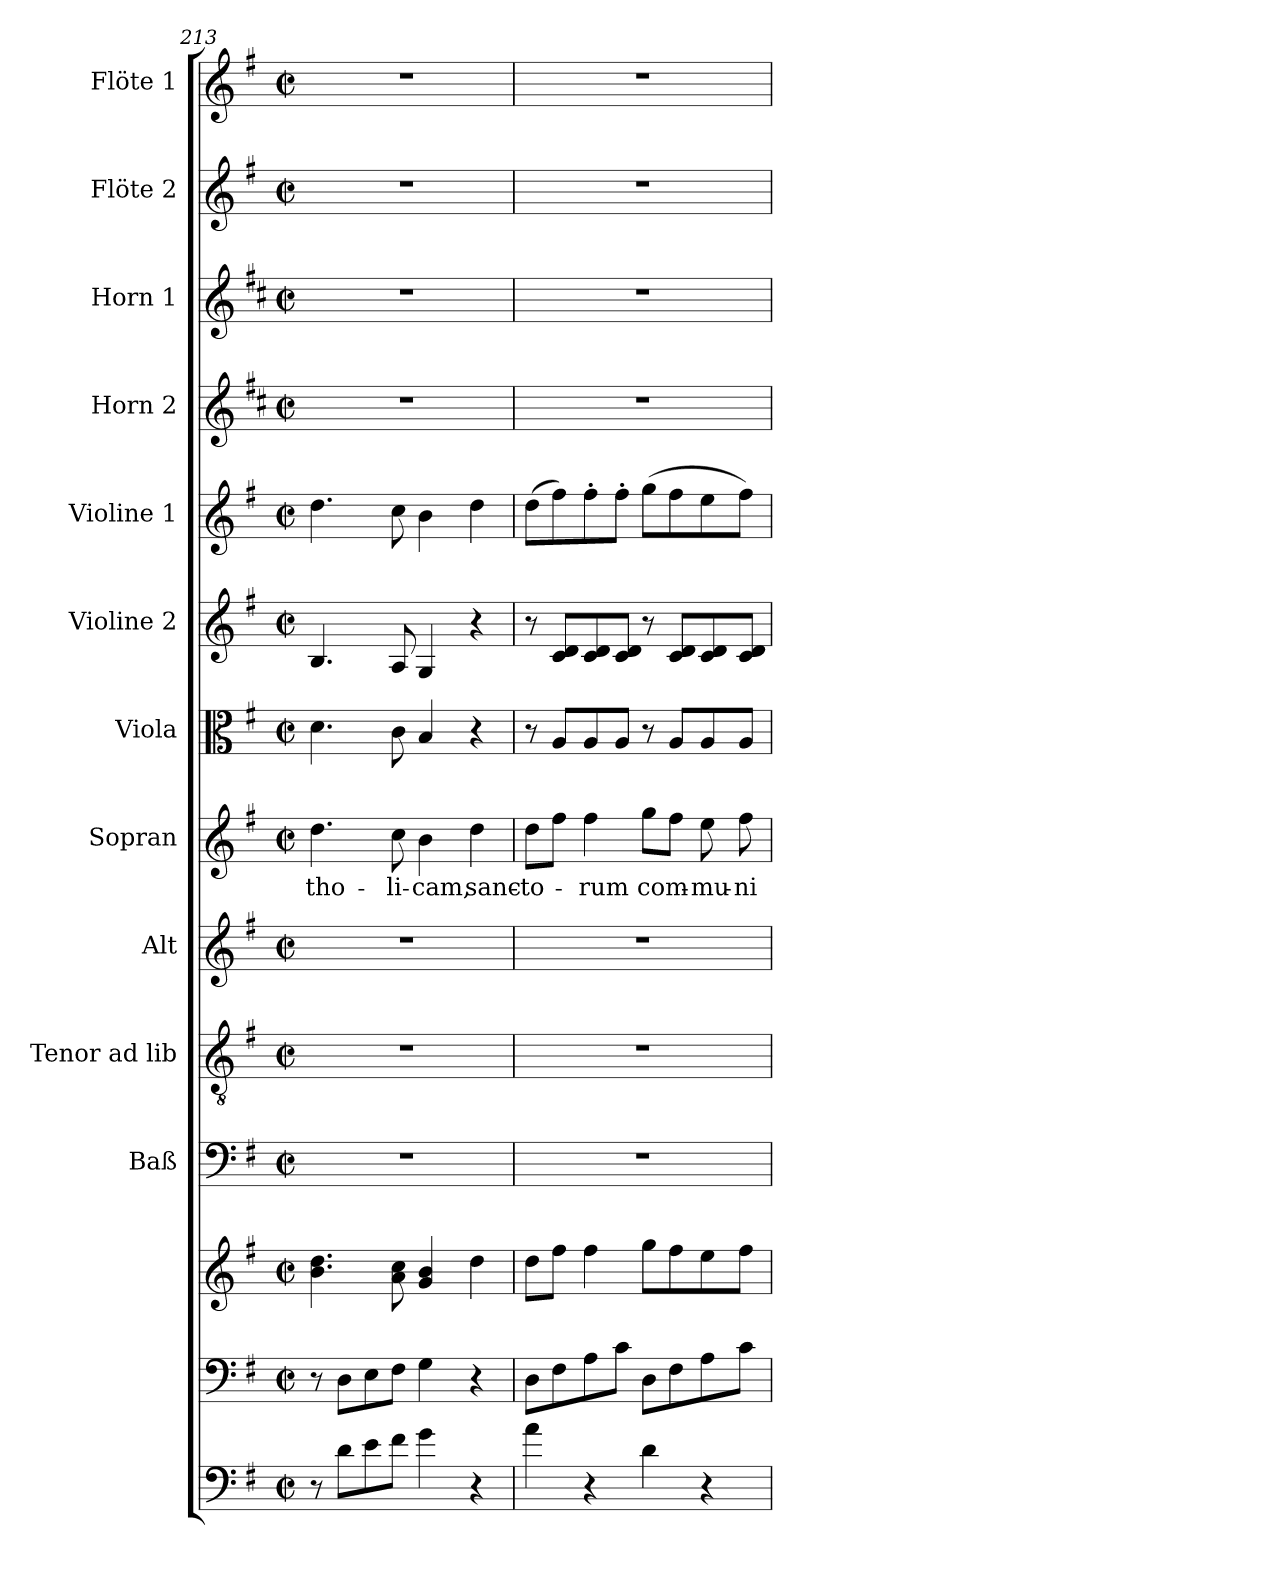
**kern	**kern	**kern	**kern	**kern	**kern	**kern	**text	**kern	**kern	**kern	**kern	**kern	**kern	**kern
*part13	*part12	*part12	*part11	*part10	*part9	*part8	*part8	*part7	*part6	*part5	*part4	*part3	*part2	*part1
*staff14	*staff13	*staff12	*staff11	*staff10	*staff9	*staff8	*staff8	*staff7	*staff6	*staff5	*staff4	*staff3	*staff2	*staff1
*	*	*	*I"Baß	*I"Tenor ad lib	*I"Alt	*I"Sopran	*	*I"Viola	*I"Violine 2	*I"Violine 1	*I"Horn 2	*I"Horn 1	*I"Flöte 2	*I"Flöte 1
*	*	*	*I'Baß	*I'Ten	*I'Alt	*I'Sop	*	*I'Vla.	*I'Vln. 2	*I'Vln. 1	*I'Hrn. 2	*I'Hrn. 1	*I'Fl. 2	*I'Fl. 1
!!LO:PB:g=z
*clefF4	*clefF4	*clefG2	*clefF4	*clefGv2	*clefG2	*clefG2	*	*clefC3	*clefG2	*clefG2	*clefG2	*clefG2	*clefG2	*clefG2
*ITrd7c12	*	*	*	*	*	*	*	*	*	*	*ITrd4c7	*ITrd4c7	*	*
*k[f#]	*k[f#]	*k[f#]	*k[f#]	*k[f#]	*k[f#]	*k[f#]	*	*k[f#]	*k[f#]	*k[f#]	*k[f#]	*k[f#]	*k[f#]	*k[f#]
*G:	*G:	*G:	*G:	*G:	*G:	*G:	*	*G:	*G:	*G:	*G:	*G:	*G:	*G:
*M2/2	*M2/2	*M2/2	*M2/2	*M2/2	*M2/2	*M2/2	*	*M2/2	*M2/2	*M2/2	*M2/2	*M2/2	*M2/2	*M2/2
*met(c|)	*met(c|)	*met(c|)	*met(c|)	*met(c|)	*met(c|)	*met(c|)	*	*met(c|)	*met(c|)	*met(c|)	*met(c|)	*met(c|)	*met(c|)	*met(c|)
=213	=213	=213	=213	=213	=213	=213	=213	=213	=213	=213	=213	=213	=213	=213
!	!	!	!	!	!	!	!LO:LY:b	!	!	!	!	!	!	!
8r	8r	4.b\ 4.dd\	1r	1r	1r	4.dd\	-tho-	4.d\	4.B/	4.dd\	1r	1r	1r	1r
8D\L	8D\L	.	.	.	.	.	.	.	.	.	.	.	.	.
8E\	8E\	.	.	.	.	.	.	.	.	.	.	.	.	.
!	!	!	!	!	!	!	!LO:LY:b	!	!	!	!	!	!	!
8F#\J	8F#\J	8a\ 8cc\	.	.	.	8cc\	-li-	8c\	8A/	8cc\	.	.	.	.
!	!	!	!	!	!	!	!LO:LY:b	!	!	!	!	!	!	!
4G\	4G\	4g/ 4b/	.	.	.	4b\	-cam,	4B/	4G/	4b\	.	.	.	.
!	!	!	!	!	!	!	!LO:LY:b	!	!	!	!	!	!	!
4r	4r	4dd\	.	.	.	4dd\	sanc-	4r	4r	4dd\	.	.	.	.
=214	=214	=214	=214	=214	=214	=214	=214	=214	=214	=214	=214	=214	=214	=214
!	!	!	!	!	!	!	!LO:LY:b	!	!	!	!	!	!	!
4A\	8D\L	8dd\L	1r	1r	1r	8dd\L	-to-	8r	8r	(>8dd\L	1r	1r	1r	1r
.	8F#\	8ff#\J	.	.	.	8ff#\J	.	8A/L	8c/ 8d/L	8ff#\)	.	.	.	.
!	!	!	!	!	!	!	!LO:LY:b	!	!	!	!	!	!	!
4r	8A\	4ff#\	.	.	.	4ff#\	-rum	8A/	8c/ 8d/	8ff#'>\	.	.	.	.
.	8c\J	.	.	.	.	.	.	8A/J	8c/ 8d/J	8ff#'>\J	.	.	.	.
!	!	!	!	!	!	!	!LO:LY:b	!	!	!	!	!	!	!
4D\	8D\L	8gg\L	.	.	.	8gg\L	com-	8r	8r	(>8gg\L	.	.	.	.
.	8F#\	8ff#\	.	.	.	8ff#\J	.	8A/L	8c/ 8d/L	8ff#\	.	.	.	.
!	!	!	!	!	!	!	!LO:LY:b	!	!	!	!	!	!	!
4r	8A\	8ee\	.	.	.	8ee\	-mu-	8A/	8c/ 8d/	8ee\	.	.	.	.
!	!	!	!	!	!	!	!LO:LY:b	!	!	!	!	!	!	!
.	8c\J	8ff#\J	.	.	.	8ff#\	-ni-	8A/J	8c/ 8d/J	8ff#\J)	.	.	.	.
=	=	=	=	=	=	=	=	=	=	=	=	=	=	=
*-	*-	*-	*-	*-	*-	*-	*-	*-	*-	*-	*-	*-	*-	*-
